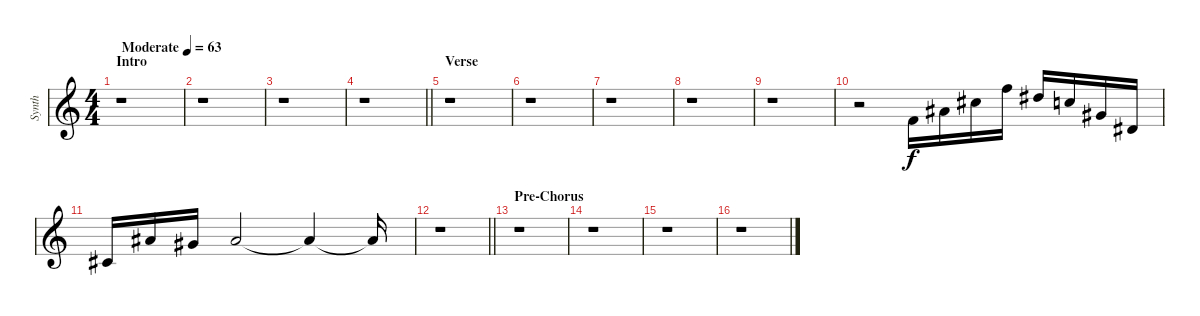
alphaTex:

\track ("Synth" "Synth") {instrument fx7echoes}
\staff {score}
\tuning (E4 B3 G3 D3 A2 E2) {hide}
\ts (4 4)
\section ("" "Intro")
\tempo (63 "Moderate")
\clef g2
\ks c
r.1{dy f instrument fx7echoes} |
r.1 |
r.1 |
\barLineRight lightlight
r.1 |
\section ("" "Verse")
r.1 |
r.1 |
r.1 |
r.1 |
r.1 |
r.2 6.2.16 6.1.16 9.1.16 13.1.16 11.1.16 13.2.16 13.3.16 13.4.16 |
11.4.16 11.2.16 9.2.16 11.2.2 11.2{t}.4 11.2{t}.16 |
\barLineRight lightlight
r.1 |
\section ("" "Pre-Chorus")
r.1 |
r.1 |
r.1 |
r.1
